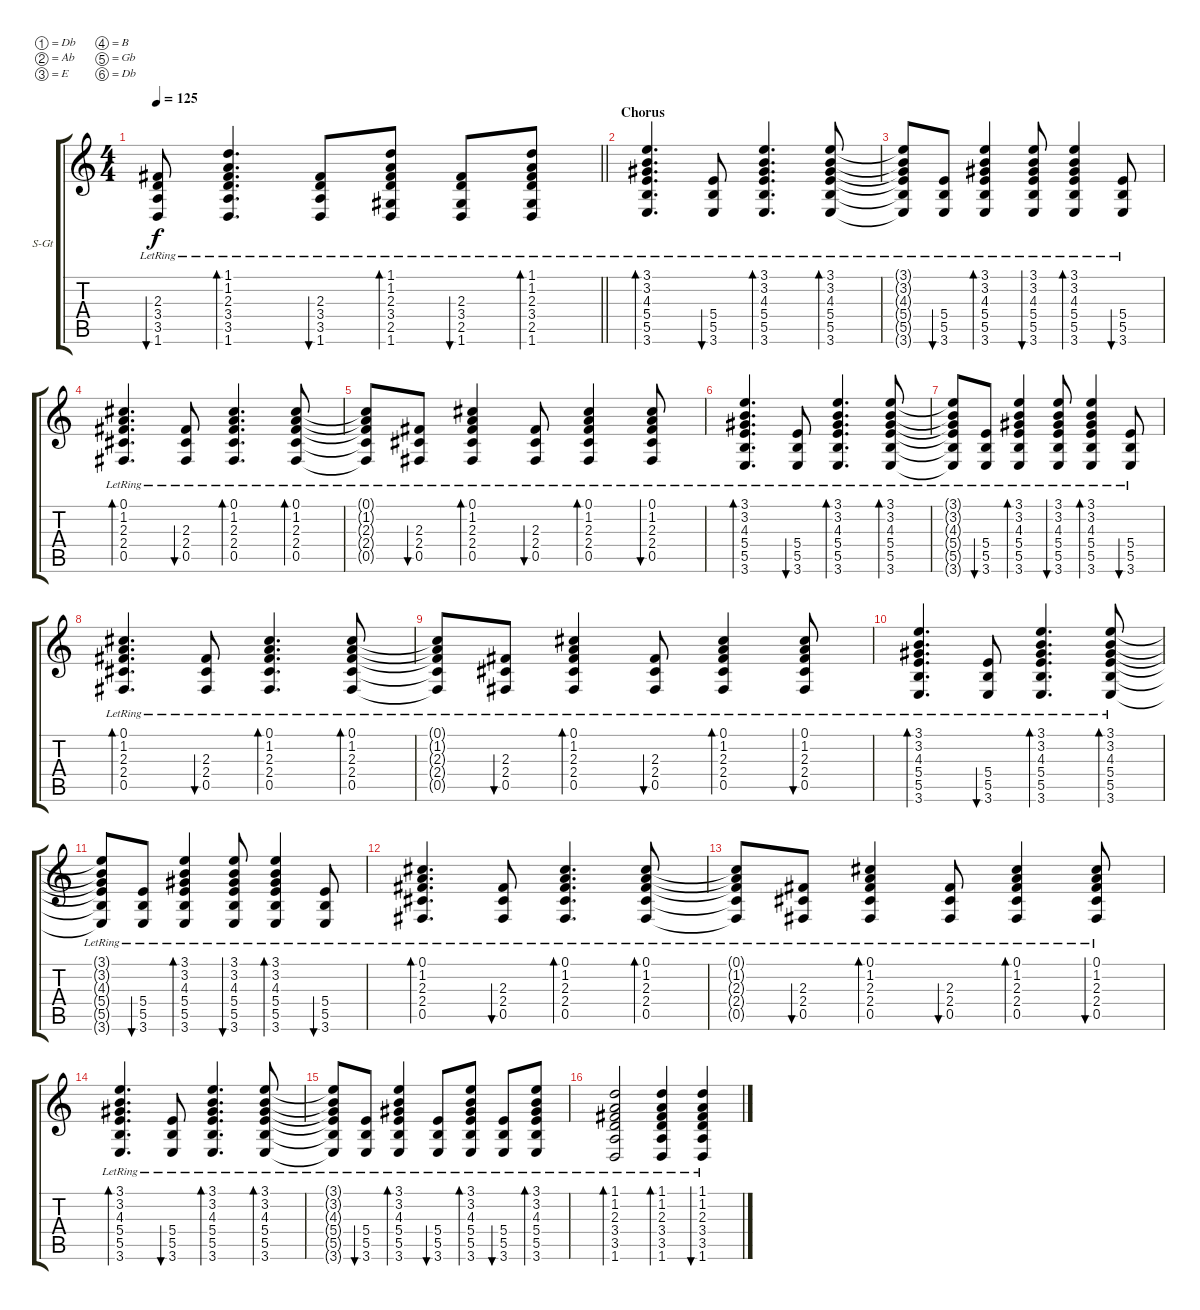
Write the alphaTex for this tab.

\bracketExtendMode groupsimilarinstruments
\firstSystemTrackNameOrientation horizontal
\otherSystemsTrackNameOrientation horizontal
\track ("Acoustic 01" "S-Gt") {instrument acousticguitarsteel}
\staff {score tabs}
\tuning (Db4 Ab3 E3 B2 Gb2 Db2)
\ts (4 4)
\tempo 125
\clef g2
\barLineRight lightlight
\ks c
(2.3{lr} 3.4{lr} 3.5{lr} 1.6{lr}).8{bu 30 dy f} (1.1{lr} 1.2{lr} 2.3{lr} 3.4{lr} 3.5{lr} 1.6{lr}).4{d bd 30} (2.3{lr} 3.4{lr} 3.5{lr} 1.6{lr}).8{bu 30} (1.1{lr} 1.2{lr} 2.3{lr} 3.4{lr} 2.5{lr} 1.6{lr}).8{bd 30} (2.3{lr} 3.4{lr} 2.5{lr} 1.6{lr}).8{bu 30} (1.1{lr} 1.2{lr} 2.3{lr} 3.4{lr} 2.5{lr} 1.6{lr}).8{bd 30} |
\section ("" "Chorus")
(3.1{lr} 3.2{lr} 4.3{lr} 5.4{lr} 5.5{lr} 3.6{lr}).4{d bd 30} (5.4{lr} 5.5{lr} 3.6{lr}).8{bu 30} (3.1{lr} 3.2{lr} 4.3{lr} 5.4{lr} 5.5{lr} 3.6{lr}).4{d bd 30} (3.1{lr} 3.2{lr} 4.3{lr} 5.4{lr} 5.5{lr} 3.6{lr}).8{bd 30} |
(3.1{lr t} 3.2{lr t} 4.3{lr t} 5.4{lr t} 5.5{lr t} 3.6{lr t}).8 (5.4{lr} 5.5{lr} 3.6{lr}).8{bu 30} (3.1{lr} 3.2{lr} 4.3{lr} 5.4{lr} 5.5{lr} 3.6{lr}).4{bd 30} (3.1{lr} 3.2{lr} 4.3{lr} 5.4{lr} 5.5{lr} 3.6{lr}).8{bu 30} (3.1{lr} 3.2{lr} 4.3{lr} 5.4{lr} 5.5{lr} 3.6{lr}).4{bd 30} (5.4{lr} 5.5{lr} 3.6{lr}).8{bu 30} |
(0.1{lr} 1.2{lr} 2.3{lr} 2.4{lr} 0.5{lr}).4{d bd 30} (2.3{lr} 2.4{lr} 0.5{lr}).8{bu 30} (0.1{lr} 1.2{lr} 2.3{lr} 2.4{lr} 0.5{lr}).4{d bd 30} (0.1{lr} 1.2{lr} 2.3{lr} 2.4{lr} 0.5{lr}).8{bd 30} |
(0.1{lr t} 1.2{lr t} 2.3{lr t} 2.4{lr t} 0.5{lr t}).8 (2.3{lr} 2.4{lr} 0.5{lr}).8{bu 30} (0.1{lr} 1.2{lr} 2.3{lr} 2.4{lr} 0.5{lr}).4{bd 30} (2.3{lr} 2.4{lr} 0.5{lr}).8{bu 30} (0.1{lr} 1.2{lr} 2.3{lr} 2.4{lr} 0.5{lr}).4{bd 30} (0.1{lr} 1.2{lr} 2.3{lr} 2.4{lr} 0.5{lr}).8{bu 30} |
(3.1{lr} 3.2{lr} 4.3{lr} 5.4{lr} 5.5{lr} 3.6{lr}).4{d bd 30} (5.4{lr} 5.5{lr} 3.6{lr}).8{bu 30} (3.1{lr} 3.2{lr} 4.3{lr} 5.4{lr} 5.5{lr} 3.6{lr}).4{d bd 30} (3.1{lr} 3.2{lr} 4.3{lr} 5.4{lr} 5.5{lr} 3.6{lr}).8{bd 30} |
(3.1{lr t} 3.2{lr t} 4.3{lr t} 5.4{lr t} 5.5{lr t} 3.6{lr t}).8 (5.4{lr} 5.5{lr} 3.6{lr}).8{bu 30} (3.1{lr} 3.2{lr} 4.3{lr} 5.4{lr} 5.5{lr} 3.6{lr}).4{bd 30} (3.1{lr} 3.2{lr} 4.3{lr} 5.4{lr} 5.5{lr} 3.6{lr}).8{bu 30} (3.1{lr} 3.2{lr} 4.3{lr} 5.4{lr} 5.5{lr} 3.6{lr}).4{bd 30} (5.4{lr} 5.5{lr} 3.6{lr}).8{bu 30} |
(0.1{lr} 1.2{lr} 2.3{lr} 2.4{lr} 0.5{lr}).4{d bd 30} (2.3{lr} 2.4{lr} 0.5{lr}).8{bu 30} (0.1{lr} 1.2{lr} 2.3{lr} 2.4{lr} 0.5{lr}).4{d bd 30} (0.1{lr} 1.2{lr} 2.3{lr} 2.4{lr} 0.5{lr}).8{bd 30} |
(0.1{lr t} 1.2{lr t} 2.3{lr t} 2.4{lr t} 0.5{lr t}).8 (2.3{lr} 2.4{lr} 0.5{lr}).8{bu 30} (0.1{lr} 1.2{lr} 2.3{lr} 2.4{lr} 0.5{lr}).4{bd 30} (2.3{lr} 2.4{lr} 0.5{lr}).8{bu 30} (0.1{lr} 1.2{lr} 2.3{lr} 2.4{lr} 0.5{lr}).4{bd 30} (0.1{lr} 1.2{lr} 2.3{lr} 2.4{lr} 0.5{lr}).8{bu 30} |
(3.1{lr} 3.2{lr} 4.3{lr} 5.4{lr} 5.5{lr} 3.6{lr}).4{d bd 30} (5.4{lr} 5.5{lr} 3.6{lr}).8{bu 30} (3.1{lr} 3.2{lr} 4.3{lr} 5.4{lr} 5.5{lr} 3.6{lr}).4{d bd 30} (3.1{lr} 3.2{lr} 4.3{lr} 5.4{lr} 5.5{lr} 3.6{lr}).8{bd 30} |
(3.1{lr t} 3.2{lr t} 4.3{lr t} 5.4{lr t} 5.5{lr t} 3.6{lr t}).8 (5.4{lr} 5.5{lr} 3.6{lr}).8{bu 30} (3.1{lr} 3.2{lr} 4.3{lr} 5.4{lr} 5.5{lr} 3.6{lr}).4{bd 30} (3.1{lr} 3.2{lr} 4.3{lr} 5.4{lr} 5.5{lr} 3.6{lr}).8{bu 30} (3.1{lr} 3.2{lr} 4.3{lr} 5.4{lr} 5.5{lr} 3.6{lr}).4{bd 30} (5.4{lr} 5.5{lr} 3.6{lr}).8{bu 30} |
(0.1{lr} 1.2{lr} 2.3{lr} 2.4{lr} 0.5{lr}).4{d bd 30} (2.3{lr} 2.4{lr} 0.5{lr}).8{bu 30} (0.1{lr} 1.2{lr} 2.3{lr} 2.4{lr} 0.5{lr}).4{d bd 30} (0.1{lr} 1.2{lr} 2.3{lr} 2.4{lr} 0.5{lr}).8{bd 30} |
(0.1{lr t} 1.2{lr t} 2.3{lr t} 2.4{lr t} 0.5{lr t}).8 (2.3{lr} 2.4{lr} 0.5{lr}).8{bu 30} (0.1{lr} 1.2{lr} 2.3{lr} 2.4{lr} 0.5{lr}).4{bd 30} (2.3{lr} 2.4{lr} 0.5{lr}).8{bu 30} (0.1{lr} 1.2{lr} 2.3{lr} 2.4{lr} 0.5{lr}).4{bd 30} (0.1{lr} 1.2{lr} 2.3{lr} 2.4{lr} 0.5{lr}).8{bu 30} |
(3.1{lr} 3.2{lr} 4.3{lr} 5.4{lr} 5.5{lr} 3.6{lr}).4{d bd 30} (5.4{lr} 5.5{lr} 3.6{lr}).8{bu 30} (3.1{lr} 3.2{lr} 4.3{lr} 5.4{lr} 5.5{lr} 3.6{lr}).4{d bd 30} (3.1{lr} 3.2{lr} 4.3{lr} 5.4{lr} 5.5{lr} 3.6{lr}).8{bd 30} |
(3.1{lr t} 3.2{lr t} 4.3{lr t} 5.4{lr t} 5.5{lr t} 3.6{lr t}).8 (5.4{lr} 5.5{lr} 3.6{lr}).8{bu 30} (3.1{lr} 3.2{lr} 4.3{lr} 5.4{lr} 5.5{lr} 3.6{lr}).4{bd 30} (5.4{lr} 5.5{lr} 3.6{lr}).8{bu 30} (3.1{lr} 3.2{lr} 4.3{lr} 5.4{lr} 5.5{lr} 3.6{lr}).8{bd 30} (5.4{lr} 5.5{lr} 3.6{lr}).8{bu 30} (3.1{lr} 3.2{lr} 4.3{lr} 5.4{lr} 5.5{lr} 3.6{lr}).8{bd 30} |
(1.1{lr} 1.2{lr} 2.3{lr} 3.4{lr} 3.5{lr} 1.6{lr}).2{bd 30} (1.1{lr} 1.2{lr} 2.3{lr} 3.4{lr} 3.5{lr} 1.6{lr}).4{bd 30} (1.1{lr} 1.2{lr} 2.3{lr} 3.4{lr} 3.5{lr} 1.6{lr}).4{bu 30}
